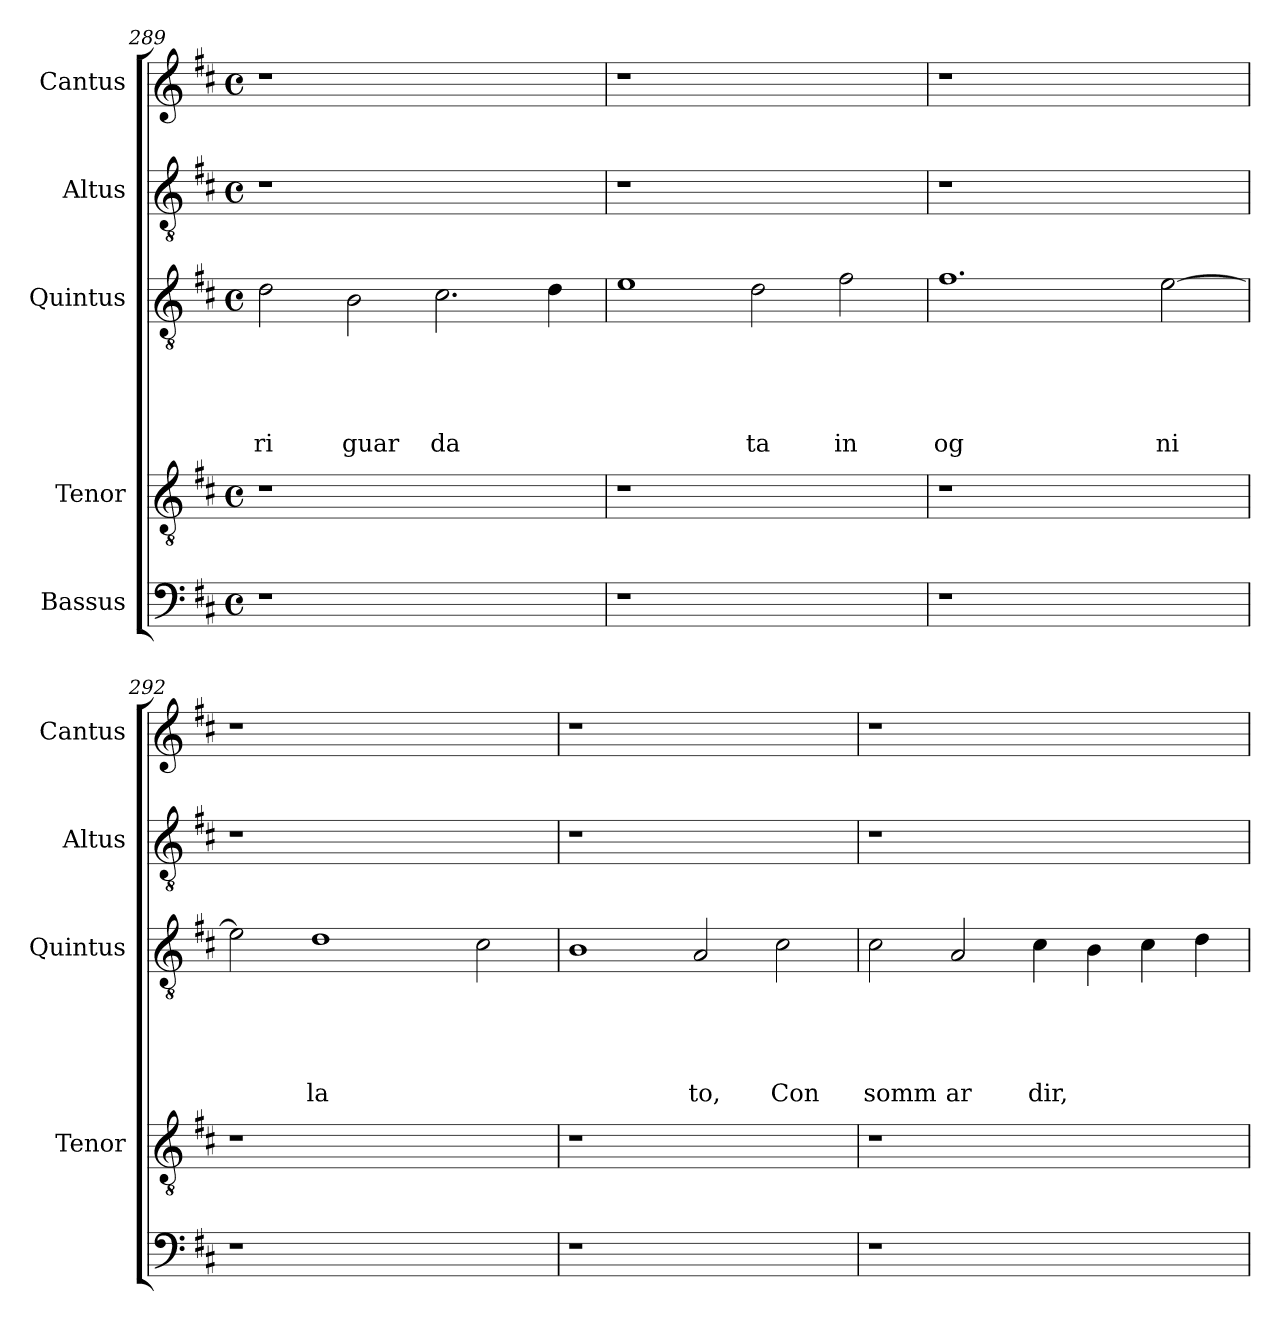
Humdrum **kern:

**kern	**kern	**kern	**text	**text	**text	**text	**text	**kern	**kern
*part5	*part4	*part3	*part3	*part3	*part3	*part3	*part3	*part2	*part1
*staff5	*staff4	*staff3	*staff3	*staff3	*staff3	*staff3	*staff3	*staff2	*staff1
*I"Bassus	*I"Tenor	*I"Quintus	*	*	*	*	*	*I"Altus	*I"Cantus
*	*I'Tenor	*I'Quintus	*	*	*	*	*	*I'Altus	*I'Cantus
*clefF4	*clefGv2	*clefGv2	*	*	*	*	*	*clefGv2	*clefG2
*k[f#c#]	*k[f#c#]	*k[f#c#]	*	*	*	*	*	*k[f#c#]	*k[f#c#]
*D:	*D:	*D:	*	*	*	*	*	*D:	*D:
*M4/4	*M4/4	*M4/4	*	*	*	*	*	*M4/4	*M4/4
*met(c)	*met(c)	*met(c)	*	*	*	*	*	*met(c)	*met(c)
=289	=289	=289	=289	=289	=289	=289	=289	=289	=289
!	!	!	!	!	!	!	!LO:LY:b	!	!
1r	1r	2d\	.	.	.	.	ri	1r	1r
!	!	!	!	!	!	!	!LO:LY:b	!	!
.	.	2B\	.	.	.	.	guar	.	.
!	!	!	!	!	!	!	!LO:LY:b	!	!
1ryy	1ryy	2.c#\	.	.	.	.	da	1ryy	1ryy
.	.	4d\	.	.	.	.	.	.	.
=290	=290	=290	=290	=290	=290	=290	=290	=290	=290
1r	1r	1e	.	.	.	.	.	1r	1r
!	!	!	!	!	!	!	!LO:LY:b	!	!
1ryy	1ryy	2d\	.	.	.	.	ta	1ryy	1ryy
!	!	!	!	!	!	!	!LO:LY:b	!	!
.	.	2f#\	.	.	.	.	in	.	.
=291	=291	=291	=291	=291	=291	=291	=291	=291	=291
!	!	!	!	!	!	!	!LO:LY:b	!	!
1r	1r	1.f#	.	.	.	.	og	1r	1r
1ryy	1ryy	.	.	.	.	.	.	1ryy	1ryy
!	!	!	!	!	!	!	!LO:LY:b	!	!
.	.	[>2e\	.	.	.	.	ni	.	.
=292	=292	=292	=292	=292	=292	=292	=292	=292	=292
1r	1r	2e\]	.	.	.	.	.	1r	1r
!	!	!	!	!	!	!	!LO:LY:b	!	!
.	.	1d	.	.	.	.	la	.	.
1ryy	1ryy	.	.	.	.	.	.	1ryy	1ryy
.	.	2c#\	.	.	.	.	.	.	.
=293	=293	=293	=293	=293	=293	=293	=293	=293	=293
1r	1r	1B	.	.	.	.	.	1r	1r
!	!	!	!	!	!	!	!LO:LY:b	!	!
1ryy	1ryy	2A/	.	.	.	.	to,	1ryy	1ryy
!	!	!	!	!	!	!	!LO:LY:b	!	!
.	.	2c#\	.	.	.	.	Con	.	.
!!LO:LB:g=z
=294	=294	=294	=294	=294	=294	=294	=294	=294	=294
!	!	!	!	!	!	!	!LO:LY:b	!	!
1r	1r	2c#\	.	.	.	.	somm	1r	1r
!	!	!	!	!	!	!	!LO:LY:b	!	!
.	.	2A/	.	.	.	.	ar	.	.
!	!	!	!	!	!	!	!LO:LY:b	!	!
1ryy	1ryy	4c#\	.	.	.	.	dir,	1ryy	1ryy
.	.	4B\	.	.	.	.	.	.	.
.	.	4c#\	.	.	.	.	.	.	.
.	.	4d\	.	.	.	.	.	.	.
=	=	=	=	=	=	=	=	=	=
*-	*-	*-	*-	*-	*-	*-	*-	*-	*-
